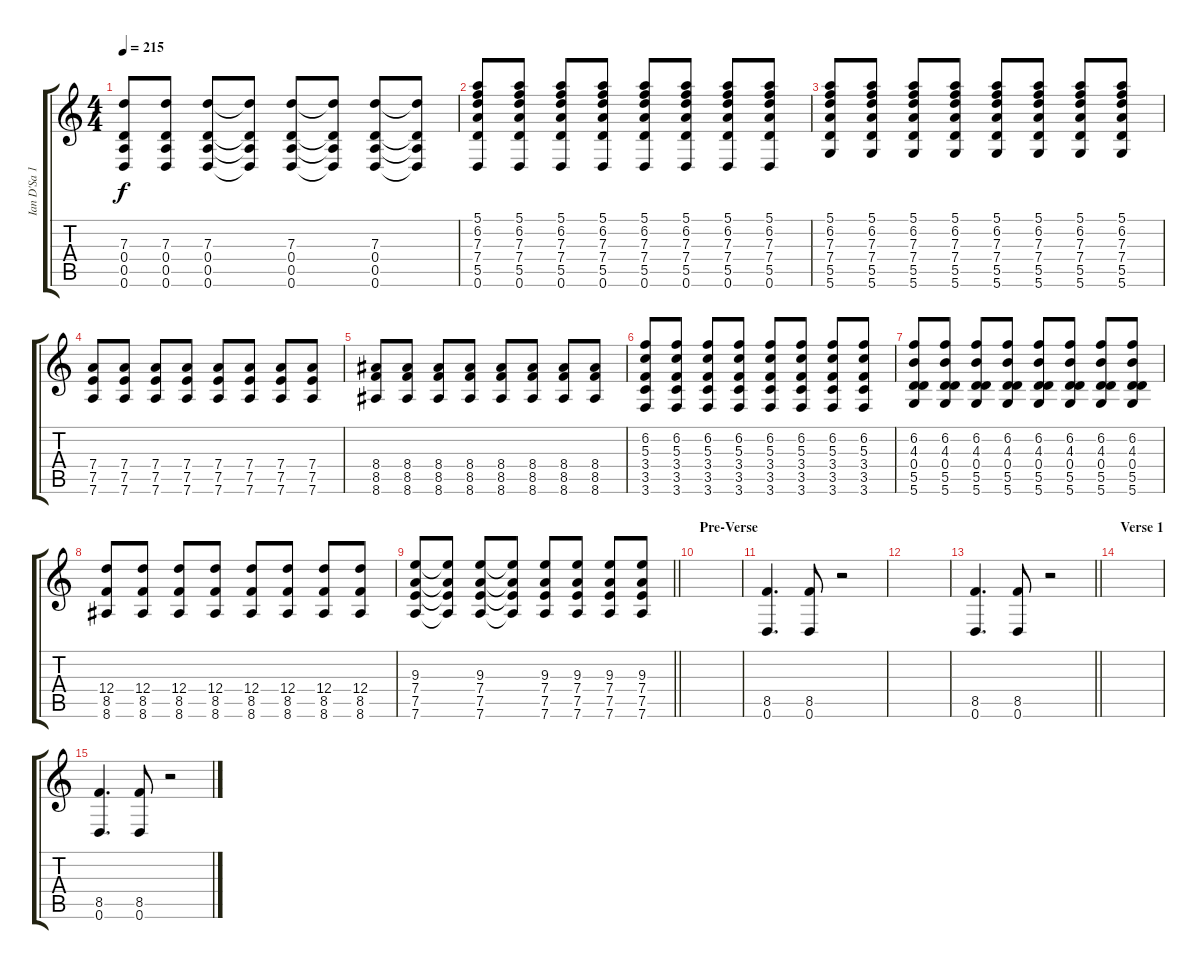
\track ("Ian D'Sa 1" "Ian D'Sa 1") {instrument overdrivenguitar}
\staff {score tabs}
\tuning (E4 B3 G3 D3 A2 D2) {hide}
\ts (4 4)
\tempo 215
\clef g2
\ks c
(7.3{t} 0.4{t} 0.5{t} 0.6{t}).8{dy f} (7.3 0.4 0.5 0.6).8 (7.3 0.4 0.5 0.6).8 (7.3{t} 0.4{t} 0.5{t} 0.6{t}).8 (7.3 0.4 0.5 0.6).8 (7.3{t} 0.4{t} 0.5{t} 0.6{t}).8 (7.3 0.4 0.5 0.6).8 (7.3{t} 0.4{t} 0.5{t} 0.6{t}).8 |
(5.1 6.2 7.3 7.4 5.5 0.6).8 (5.1 6.2 7.3 7.4 5.5 0.6).8 (5.1 6.2 7.3 7.4 5.5 0.6).8 (5.1 6.2 7.3 7.4 5.5 0.6).8 (5.1 6.2 7.3 7.4 5.5 0.6).8 (5.1 6.2 7.3 7.4 5.5 0.6).8 (5.1 6.2 7.3 7.4 5.5 0.6).8 (5.1 6.2 7.3 7.4 5.5 0.6).8 |
(5.1 6.2 7.3 7.4 5.5 5.6).8 (5.1 6.2 7.3 7.4 5.5 5.6).8 (5.1 6.2 7.3 7.4 5.5 5.6).8 (5.1 6.2 7.3 7.4 5.5 5.6).8 (5.1 6.2 7.3 7.4 5.5 5.6).8 (5.1 6.2 7.3 7.4 5.5 5.6).8 (5.1 6.2 7.3 7.4 5.5 5.6).8 (5.1 6.2 7.3 7.4 5.5 5.6).8 |
(7.4 7.5 7.6).8 (7.4 7.5 7.6).8 (7.4 7.5 7.6).8 (7.4 7.5 7.6).8 (7.4 7.5 7.6).8 (7.4 7.5 7.6).8 (7.4 7.5 7.6).8 (7.4 7.5 7.6).8 |
(8.4 8.5 8.6).8 (8.4 8.5 8.6).8 (8.4 8.5 8.6).8 (8.4 8.5 8.6).8 (8.4 8.5 8.6).8 (8.4 8.5 8.6).8 (8.4 8.5 8.6).8 (8.4 8.5 8.6).8 |
(6.2 5.3 3.4 3.5 3.6).8 (6.2 5.3 3.4 3.5 3.6).8 (6.2 5.3 3.4 3.5 3.6).8 (6.2 5.3 3.4 3.5 3.6).8 (6.2 5.3 3.4 3.5 3.6).8 (6.2 5.3 3.4 3.5 3.6).8 (6.2 5.3 3.4 3.5 3.6).8 (6.2 5.3 3.4 3.5 3.6).8 |
(6.2 4.3 0.4 5.5 5.6).8 (6.2 4.3 0.4 5.5 5.6).8 (6.2 4.3 0.4 5.5 5.6).8 (6.2 4.3 0.4 5.5 5.6).8 (6.2 4.3 0.4 5.5 5.6).8 (6.2 4.3 0.4 5.5 5.6).8 (6.2 4.3 0.4 5.5 5.6).8 (6.2 4.3 0.4 5.5 5.6).8 |
(12.4 8.5 8.6).8 (12.4 8.5 8.6).8 (12.4 8.5 8.6).8 (12.4 8.5 8.6).8 (12.4 8.5 8.6).8 (12.4 8.5 8.6).8 (12.4 8.5 8.6).8 (12.4 8.5 8.6).8 |
\barLineRight lightlight
(9.3 7.4 7.5 7.6).8 (9.3{t} 7.4{t} 7.5{t} 7.6{t}).8 (9.3 7.4 7.5 7.6).8 (9.3{t} 7.4{t} 7.5{t} 7.6{t}).8 (9.3 7.4 7.5 7.6).8 (9.3 7.4 7.5 7.6).8 (9.3 7.4 7.5 7.6).8 (9.3 7.4 7.5 7.6).8 |
\section ("" "Pre-Verse")
|
(8.5 0.6).4{d} (8.5 0.6).8 r.2 |
|
\barLineRight lightlight
(8.5 0.6).4{d} (8.5 0.6).8 r.2 |
\section ("" "Verse 1")
|
(8.5 0.6).4{d} (8.5 0.6).8 r.2
